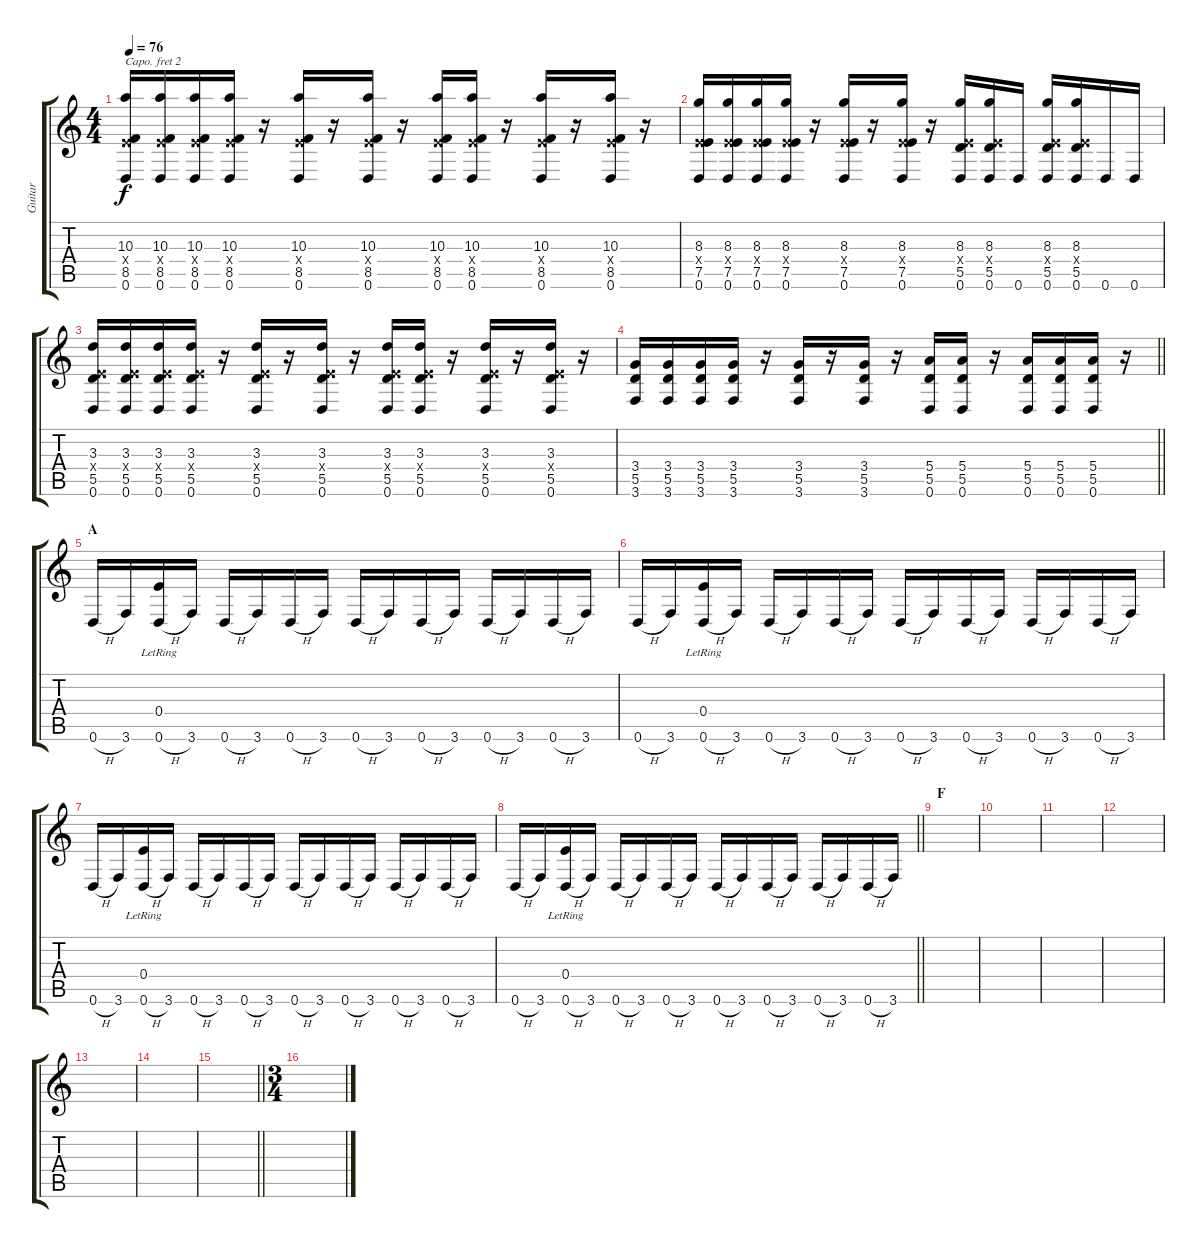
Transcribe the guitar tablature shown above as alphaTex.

\track ("Guitar" "Guitar") {instrument overdrivenguitar}
\staff {score tabs}
\capo 2
\tuning (G4 E4 A3 D3 G2 C2) {hide}
\ts (4 4)
\tempo 76
\clef g2
\ks c
(10.3 0.4{x} 8.5 0.6).16{dy f} (10.3 0.4{x} 8.5 0.6).16 (10.3 0.4{x} 8.5 0.6).16 (10.3 0.4{x} 8.5 0.6).16 r.16 (10.3 0.4{x} 8.5 0.6).16 r.16 (10.3 0.4{x} 8.5 0.6).16 r.16 (10.3 0.4{x} 8.5 0.6).16 (10.3 0.4{x} 8.5 0.6).16 r.16 (10.3 0.4{x} 8.5 0.6).16 r.16 (10.3 0.4{x} 8.5 0.6).16 r.16 |
(8.3 0.4{x} 7.5 0.6).16 (8.3 0.4{x} 7.5 0.6).16 (8.3 0.4{x} 7.5 0.6).16 (8.3 0.4{x} 7.5 0.6).16 r.16 (8.3 0.4{x} 7.5 0.6).16 r.16 (8.3 0.4{x} 7.5 0.6).16 r.16 (8.3 0.4{x} 5.5 0.6).16 (8.3 0.4{x} 5.5 0.6).16 0.6.16 (8.3 0.4{x} 5.5 0.6).16 (8.3 0.4{x} 5.5 0.6).16 0.6.16 0.6.16 |
(3.3 0.4{x} 5.5 0.6).16 (3.3 0.4{x} 5.5 0.6).16 (3.3 0.4{x} 5.5 0.6).16 (3.3 0.4{x} 5.5 0.6).16 r.16 (3.3 0.4{x} 5.5 0.6).16 r.16 (3.3 0.4{x} 5.5 0.6).16 r.16 (3.3 0.4{x} 5.5 0.6).16 (3.3 0.4{x} 5.5 0.6).16 r.16 (3.3 0.4{x} 5.5 0.6).16 r.16 (3.3 0.4{x} 5.5 0.6).16 r.16 |
\barLineRight lightlight
(3.4 5.5 3.6).16 (3.4 5.5 3.6).16 (3.4 5.5 3.6).16 (3.4 5.5 3.6).16 r.16 (3.4 5.5 3.6).16 r.16 (3.4 5.5 3.6).16 r.16 (5.4 5.5 0.6).16 (5.4 5.5 0.6).16 r.16 (5.4 5.5 0.6).16 (5.4 5.5 0.6).16 (5.4 5.5 0.6).16 r.16 |
\section ("" "A")
0.6{h}.16 3.6.16 (0.4{lr} 0.6{h}).16 3.6.16 0.6{h}.16 3.6.16 0.6{h}.16 3.6.16 0.6{h}.16 3.6.16 0.6{h}.16 3.6.16 0.6{h}.16 3.6.16 0.6{h}.16 3.6.16 |
0.6{h}.16 3.6.16 (0.4{lr} 0.6{h}).16 3.6.16 0.6{h}.16 3.6.16 0.6{h}.16 3.6.16 0.6{h}.16 3.6.16 0.6{h}.16 3.6.16 0.6{h}.16 3.6.16 0.6{h}.16 3.6.16 |
0.6{h}.16 3.6.16 (0.4{lr} 0.6{h}).16 3.6.16 0.6{h}.16 3.6.16 0.6{h}.16 3.6.16 0.6{h}.16 3.6.16 0.6{h}.16 3.6.16 0.6{h}.16 3.6.16 0.6{h}.16 3.6.16 |
\barLineRight lightlight
0.6{h}.16 3.6.16 (0.4{lr} 0.6{h}).16 3.6.16 0.6{h}.16 3.6.16 0.6{h}.16 3.6.16 0.6{h}.16 3.6.16 0.6{h}.16 3.6.16 0.6{h}.16 3.6.16 0.6{h}.16 3.6.16 |
\section ("" "F")
|
|
|
|
|
|
\barLineRight lightlight
|
\ts (3 4)
